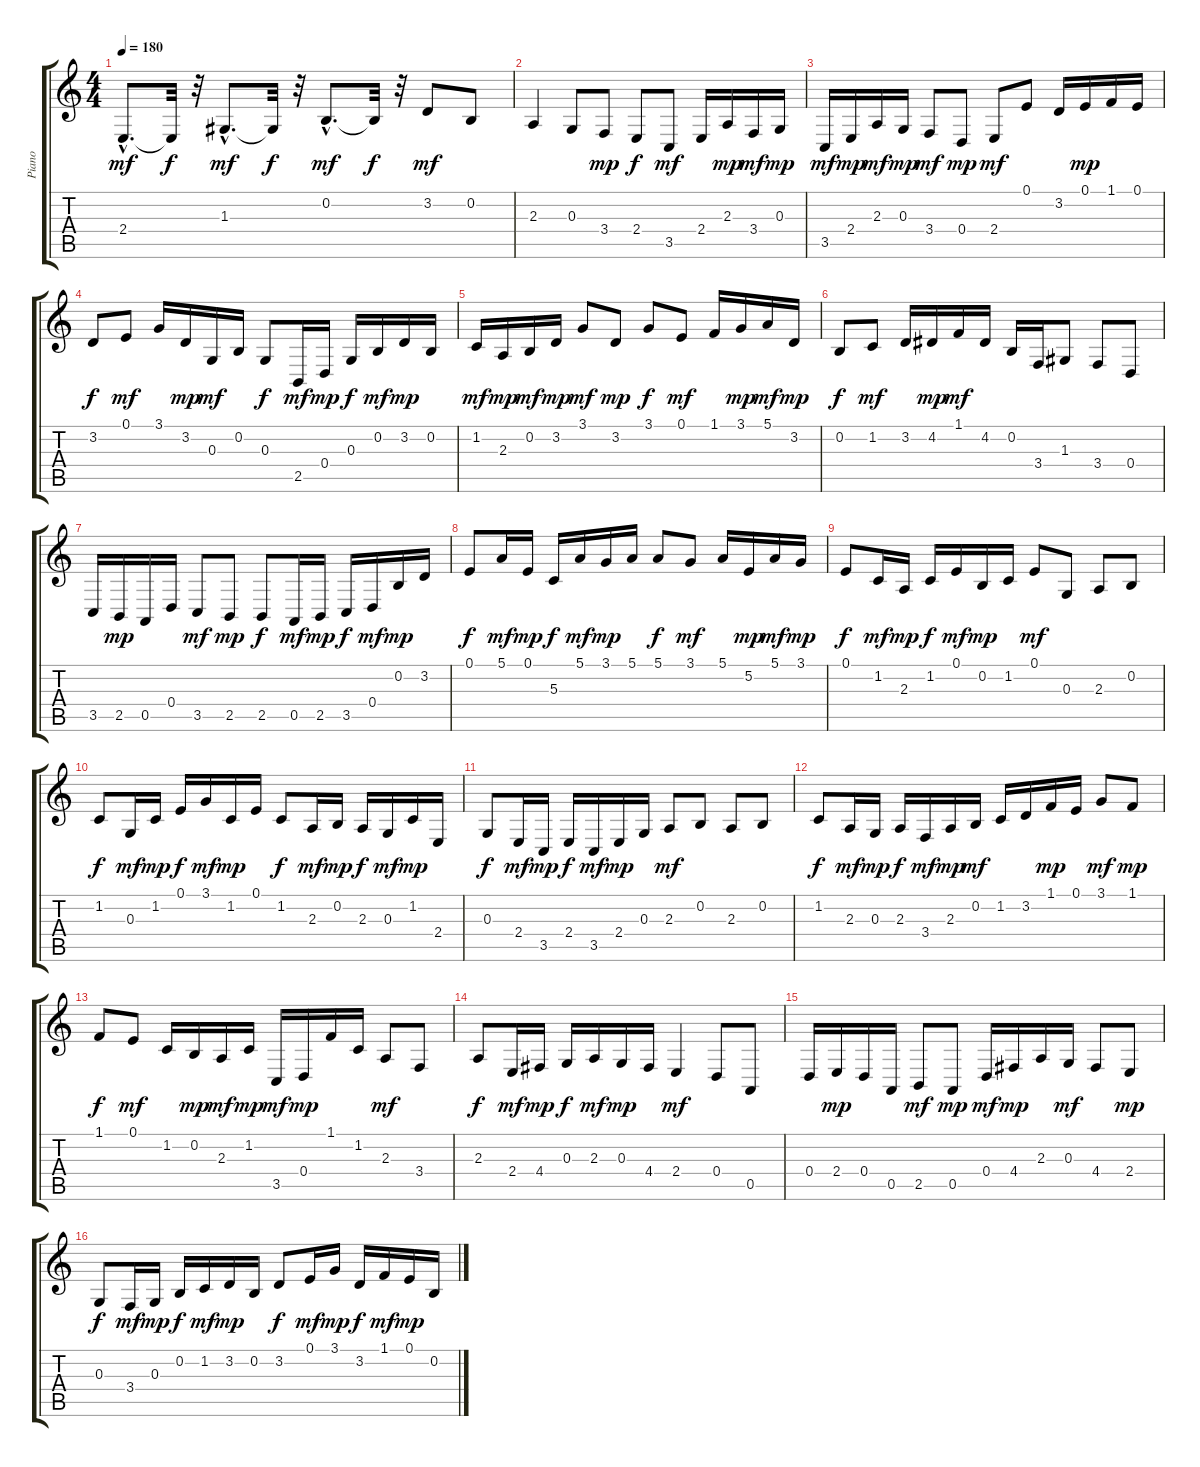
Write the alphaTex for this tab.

\track ("Piano" "Piano") {instrument acousticgrandpiano}
\staff {score tabs}
\tuning (E4 B3 G3 D3 A2 E2) {hide}
\ts (4 4)
\tempo 180
\clef g2
\ks c
2.4{hac}.8{d dy mf instrument acousticgrandpiano} 2.4{t}.32{dy f} r.32 1.3{hac}.8{d dy mf} 1.3{t}.32{dy f} r.32 0.2{hac}.8{d dy mf} 0.2{t}.32{dy f} r.32 3.2.8{dy mf} 0.2.8 |
2.3.4 0.3.8 3.4.8{dy mp} 2.4.8{dy f} 3.5.8{dy mf} 2.4.16 2.3.16{dy mp} 3.4.16{dy mf} 0.3.16{dy mp} |
3.5.16{dy mf} 2.4.16{dy mp} 2.3.16{dy mf} 0.3.16{dy mp} 3.4.8{dy mf} 0.4.8{dy mp} 2.4.8{dy mf} 0.1.8 3.2.16 0.1.16{dy mp} 1.1.16 0.1.16 |
3.2.8{dy f} 0.1.8{dy mf} 3.1.16 3.2.16{dy mp} 0.3.16{dy mf} 0.2.16 0.3.8{dy f} 2.5.16{dy mf} 0.4.16{dy mp} 0.3.16{dy f} 0.2.16{dy mf} 3.2.16{dy mp} 0.2.16 |
1.2.16{dy mf} 2.3.16{dy mp} 0.2.16{dy mf} 3.2.16{dy mp} 3.1.8{dy mf} 3.2.8{dy mp} 3.1.8{dy f} 0.1.8{dy mf} 1.1.16 3.1.16{dy mp} 5.1.16{dy mf} 3.2.16{dy mp} |
0.2.8{dy f} 1.2.8{dy mf} 3.2.16 4.2.16{dy mp} 1.1.16{dy mf} 4.2.16 0.2.16 3.4.16 1.3.8 3.4.8 0.4.8 |
3.5.16 2.5.16{dy mp} 0.5.16 0.4.16 3.5.8{dy mf} 2.5.8{dy mp} 2.5.8{dy f} 0.5.16{dy mf} 2.5.16{dy mp} 3.5.16{dy f} 0.4.16{dy mf} 0.2.16{dy mp} 3.2.16 |
0.1.8{dy f} 5.1.16{dy mf} 0.1.16{dy mp} 5.3.16{dy f} 5.1.16{dy mf} 3.1.16{dy mp} 5.1.16 5.1.8{dy f} 3.1.8{dy mf} 5.1.16 5.2.16{dy mp} 5.1.16{dy mf} 3.1.16{dy mp} |
0.1.8{dy f} 1.2.16{dy mf} 2.3.16{dy mp} 1.2.16{dy f} 0.1.16{dy mf} 0.2.16{dy mp} 1.2.16 0.1.8{dy mf} 0.3.8 2.3.8 0.2.8 |
1.2.8{dy f} 0.3.16{dy mf} 1.2.16{dy mp} 0.1.16{dy f} 3.1.16{dy mf} 1.2.16{dy mp} 0.1.16 1.2.8{dy f} 2.3.16{dy mf} 0.2.16{dy mp} 2.3.16{dy f} 0.3.16{dy mf} 1.2.16{dy mp} 2.4.16 |
0.3.8{dy f} 2.4.16{dy mf} 3.5.16{dy mp} 2.4.16{dy f} 3.5.16{dy mf} 2.4.16{dy mp} 0.3.16 2.3.8{dy mf} 0.2.8 2.3.8 0.2.8 |
1.2.8{dy f} 2.3.16{dy mf} 0.3.16{dy mp} 2.3.16{dy f} 3.4.16{dy mf} 2.3.16{dy mp} 0.2.16{dy mf} 1.2.16 3.2.16 1.1.16{dy mp} 0.1.16 3.1.8{dy mf} 1.1.8{dy mp} |
1.1.8{dy f} 0.1.8{dy mf} 1.2.16 0.2.16{dy mp} 2.3.16{dy mf} 1.2.16{dy mp} 3.5.16{dy mf} 0.4.16{dy mp} 1.1.16 1.2.16 2.3.8{dy mf} 3.4.8 |
2.3.8{dy f} 2.4.16{dy mf} 4.4.16{dy mp} 0.3.16{dy f} 2.3.16{dy mf} 0.3.16{dy mp} 4.4.16 2.4.4{dy mf} 0.4.8 0.5.8 |
0.4.16 2.4.16{dy mp} 0.4.16 0.5.16 2.5.8{dy mf} 0.5.8{dy mp} 0.4.16{dy mf} 4.4.16{dy mp} 2.3.16 0.3.16{dy mf} 4.4.8 2.4.8{dy mp} |
0.3.8{dy f} 3.4.16{dy mf} 0.3.16{dy mp} 0.2.16{dy f} 1.2.16{dy mf} 3.2.16{dy mp} 0.2.16 3.2.8{dy f} 0.1.16{dy mf} 3.1.16{dy mp} 3.2.16{dy f} 1.1.16{dy mf} 0.1.16{dy mp} 0.2.16
